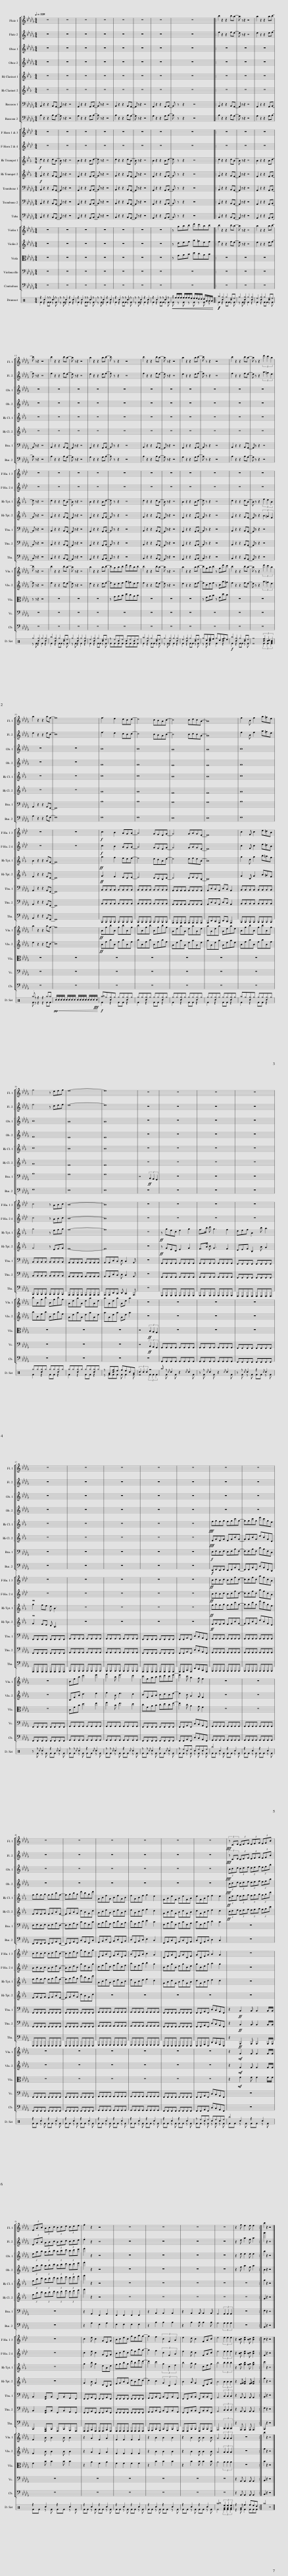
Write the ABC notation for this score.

X:1
%%score [ [ 1 2 ] [ 3 4 ] [ 5 6 ] [ 7 8 ] ] [ [ 9 10 ] [ 11 12 ] [ 13 14 ] 15 ] [ [ 16 17 ] 18 19 20 ] ( 21 22 )
L:1/8
Q:1/4=225
M:4/4
I:linebreak $
K:Db
V:1 treble
V:2 treble
V:3 treble
V:4 treble
V:5 treble transpose=-2
V:6 treble transpose=-2
V:7 bass
V:8 bass
V:9 treble transpose=-7
V:10 treble transpose=-7
V:11 treble transpose=-2
V:12 treble transpose=-2
V:13 bass
V:14 bass
V:15 bass
V:16 treble
V:17 treble
V:18 alto
V:19 bass
V:20 bass transpose=-12
V:21 perc
K:none
V:22 perc
K:none
V:1
 z8 | z8 | z8 | z8 | z8 | %5
 z8 | z8 | z8 |: b2 z2 z2 ba- | a z z2 z4 | %10
 a2 z2 z2 ab- |$ b z z2 z4 | b2 z2 z2 ba- | a z z2 z4 | a2 z2 z2 ab- | %15
 b z z2 z4 | b2 z2 z2 ba- | a z z2 z4 | a2 z2 z2 ab- | b z z2 z4 | %20
 b2 z2 z2 ba- | a z z2 (3d'2 c'2 a2 |$ a2 z2 z2 af- | f8 | f3 e2 dcd- | %25
 d4 cBAc- | c4 cdcA- | A8 | f2 B f2 a=ge |$ f4 z def | %30
 e8- | e8 | z8 | z8 | z8 | %35
 z8 |$ z8 | z8 | z8 | z8 | %40
 z8 | z8 | z8 |$ z8 | z8 | %45
 z8 | z8 | z8 | z8 |!fff! (3z CD (3CDE (3DEF (3EFB |$ %50
 (3EAB (3ABc (3Bcd (3cde | .f2 z2 z4 | z8 | z8 | z8 | %55
 z8 | z2 f e2 e e2 :| b2 z2 z4 |] %58
V:2
 z8 | z8 | z8 | z8 | z8 | %5
 z8 | z8 | z8 |: f2 z2 z2 fe- | e z z2 z4 | %10
 e2 z2 z2 ef- |$ f z z2 z4 | f2 z2 z2 fe- | e z z2 z4 | e2 z2 z2 ef- | %15
 f z z2 z4 | f2 z2 z2 fe- | e z z2 z4 | e2 z2 z2 ef- | f z z2 z4 | %20
 f2 z2 z2 fe- | e z z2 (3a2 =g2 e2 |$ e2 z2 z2 ec- | c8 | f3 e2 dcd- | %25
 d4 cBAc- | c4 cdcA- | A8 | f2 B f2 a=ge |$ f4 z def | %30
 e8- | e8 | z8 | z8 | z8 | %35
 z8 |$ z8 | z8 | z8 | z8 | %40
 z8 | z8 | z8 |$ z8 | z8 | %45
 z8 | z8 | z8 | z8 |!fff! (3z CD (3CDE (3DEF (3EFB |$ %50
 (3EAB (3ABc (3Bcd (3cde | .f2 z2 z4 | z8 | z8 | z8 | %55
 z8 | z2 e a2 f a2 :| b'2 z2 z4 |] %58
V:3
 z8 | z8 | z8 | z8 | z8 | %5
 z8 | z8 | z8 |: z8 | z8 | %10
 z8 |$ z8 | z8 | z8 | z8 | %15
 z8 | z8 | z8 | z8 | z8 | %20
 z8 | z8 |$ z8 | z8 | B8 | %25
 B8 | A8 | A8 | B8 |$ B8 | %30
 A8 | A8 | z8 | z8 | z8 | %35
 z8 |$ z8 | z8 | z8 | z8 | %40
 z8 | z8 | z8 |$ z8 | z8 | %45
 z8 | z8 | z8 | z8 |!fff! (3Bcd (3cde (3def (3efb |$ %50
 (3eab (3abc' (3bc'd' (3c'd'e' | .f'2 z2 z4 | z8 | z8 | z8 | %55
 z8 | z2 e e2 e e2 :| b2 z2 z4 |] %58
V:4
 z8 | z8 | z8 | z8 | z8 | %5
 z8 | z8 | z8 |: z8 | z8 | %10
 z8 |$ z8 | z8 | z8 | z8 | %15
 z8 | z8 | z8 | z8 | z8 | %20
 z8 | z8 |$ z8 | z8 | F8 | %25
 F8 | E8 | E8 | F8 |$ F8 | %30
 E8 | E8 | z8 | z8 | z8 | %35
 z8 |$ z8 | z8 | z8 | z8 | %40
 z8 | z8 | z8 |$ z8 | z8 | %45
 z8 | z8 | z8 | z8 |!fff! (3Bcd (3cde (3def (3efb |$ %50
 (3eab (3abc' (3bc'd' (3c'd'e' | .f'2 z2 z4 | z8 | z8 | z8 | %55
 z8 | z2 f a2 f a2 :| B2 z2 z4 |] %58
V:5
[K:Eb] z8 | z8 | z8 | z8 | z8 | %5
 z8 | z8 | z8 |: z8 | z8 | %10
 z8 |$ z8 | z8 | z8 | z8 | %15
 z8 | z8 | z8 | z8 | z8 | %20
 z8 | z8 |$ z8 | z8 | c8 | %25
 c8 | B8 | B8 | c8 |$ c8 | %30
 B8 | B8 | z8 | z8 | z8 | %35
 z8 |$ z8 | z8 | z8 | z8 | %40
 z8 |!fff! fgfg fgc'g- | ggc'g e'c'ge |$ fgfg fgbf- | fgbg d'bgd' | %45
 AceA ceAc | eAce f2 d2 | GBdG BdGB | dGBd e2 d2 |!ff! (3cde (3def (3efg (3fgc' |$ %50
 (3fbc' (3bc'd' (3c'd'e' (3d'e'f' | .g'2 z2 z4 | z8 | z8 | z8 | %55
 z8 | z8 :| g2 z2 z4 |] %58
V:6
[K:Eb] z8 | z8 | z8 | z8 | z8 | %5
 z8 | z8 | z8 |: z8 | z8 | %10
 z8 |$ z8 | z8 | z8 | z8 | %15
 z8 | z8 | z8 | z8 | z8 | %20
 z8 | z8 |$ z8 | z8 | G8 | %25
 G8 | F8 | F8 | G8 |$ G8 | %30
 F8 | F8 | z8 | z8 | z8 | %35
 z8 |$ z8 | z8 | z8 | z8 | %40
 z8 |!fff! FGFG FGcG- | GGcG ecGE |$ FGFG FGBF- | FGBG dBGd | %45
 AceA ceAc | eAce f2 d2 | GBdG BdGB | dGBd e2 d2 |!ff! (3cde (3def (3efg (3fgc' |$ %50
 (3fbc' (3bc'd' (3c'd'e' (3d'e'f' | .g'2 z2 z4 | z8 | z8 | z8 | %55
 z8 | z8 :| G2 z2 z4 |] %58
V:7
 B,,2 z2 z2 B,,A,,- | A,, z z2 z4 | A,,2 z2 z2 A,,B,,- | B,, z z2 z4 | B,,2 z2 z2 B,,A,,- | %5
 A,, z z2 z4 | A,,2 z2 z2 A,,B,,- | B,, z z2 z4 |: B,,2 z2 z2 B,,A,,- | A,, z z2 z4 | %10
 A,,2 z2 z2 A,,B,,- |$ B,, z z2 z4 | B,,2 z2 z2 B,,A,,- | A,, z z2 z4 | A,,2 z2 z2 A,,B,,- | %15
 B,, z z2 z4 | B,,2 z2 z2 B,,A,,- | A,, z z2 z4 | A,,2 z2 z2 A,,B,,- | B,, z z2 z4 | %20
 B,,2 z2 z2 B,,A,,- | A,, z z2 z4 |$ A,,2 z2 z2 A,,F,,- | F,,8 | B,8 | %25
 B,8 | A,8 | A,8 | B,8 |$ B,8 | %30
 A,8 | A,8 | z4!ff! (3B,,2 A,,2 G,,2 | z8 | z8 | %35
 z8 |$ z8 | z8 | z8 | z8 | %40
 z8 |!f! E,F,E,F, E,F,B,F,- | F,F,B,F, DB,F,D, |$ E,F,E,F, E,F,A,E,- | E,F,A,F, CA,F,C | %45
 G,B,DG, B,DG,B, | DG,B,D E2 C2 | F,A,CF, A,CF,A, | CF,A,C D2 C2 | z8 |$ %50
 z8 | z2 A,,2 F,,2 A,,2 | F,,2 F,,2 F,,2 F,,2 | z2 B,,2 B,,2 B,,2 | z2 B,,2 B,, B,,2 B,, | %55
 A,,4 (3A,,2 A,,2 A,,2 | z8 :| F,2 z2 z4 |] %58
V:8
 B,2 z2 z2 B,A,- | A, z z2 z4 | A,2 z2 z2 A,B,- | B, z z2 z4 | B,2 z2 z2 B,A,- | %5
 A, z z2 z4 | A,2 z2 z2 A,B,- | B, z z2 z4 |: B,2 z2 z2 B,A,- | A, z z2 z4 | %10
 A,2 z2 z2 A,B,- |$ B, z z2 z4 | B,2 z2 z2 B,A,- | A, z z2 z4 | A,2 z2 z2 A,B,- | %15
 B, z z2 z4 | B,2 z2 z2 B,A,- | A, z z2 z4 | A,2 z2 z2 A,B,- | B, z z2 z4 | %20
 B,2 z2 z2 B,A,- | A, z z2 z4 |$ A,2 z2 z2 A,F,- | F,8 | F,8 | %25
 F,8 | E,8 | E,8 | F,8 |$ F,8 | %30
 E,8 | E,8 | z8 | z8 | z8 | %35
 z8 |$ z8 | z8 | z8 | z8 | %40
 z8 |!f! E,,F,,E,,F,, E,,F,,B,,F,,- | F,,F,,B,,F,, D,B,,F,,D,, |$ E,,F,,E,,F,, E,,F,,A,,E,,- | E,,F,,A,,F,, C,A,,F,,C, | %45
 G,,B,,D,G,, B,,D,G,,B,, | D,G,,B,,D, E,2 C,2 | F,,A,,C,F,, A,,C,F,,A,, | C,F,,A,,C, D,2 C,2 | z8 |$ %50
 z8 | z2 A,2 F,2 A,2 | F,2 F,2 F,2 F,2 | z2 B,2 B,2 B,2 | z2 B,2 B, B,2 B, | %55
 A,4 (3A,2 A,2 A,2 | z8 :| B,,2 z2 z4 |] %58
V:9
[K:Ab] z8 | z8 | z8 | z8 | z8 | %5
 z8 | z8 | z8 |: z8 | z8 | %10
 z8 |$ z8 | z8 | z8 | z8 | %15
 z8 | z8 | z8 | z8 | z8 | %20
 z8 | z8 |$ z8 | z8 |!f! c3 B2 AGA- | %25
 A4 GFEG- | G4 GAGE- | E8 | c2 F c2 e=dB |$ c4 z ABc | %30
 B8- | B8 | z8 | z8 | z8 | %35
 z8 |$ z8 | z8 | z8 | z8 | %40
 z8 |!ff! BcBc Bcfc- | ccfc afcA |$ BcBc BceB- | Bcec gecg | %45
 DFAD FADF | ADFA B2 G2 | CEGC EGCE | GCEG A2 G2 | z8 |$ %50
 z8 | c2 e c2 GEG | Bcec geag- | g2 f2 (3c2 F2 A2 | e2 d c2 FAc | %55
 e4 (3e2 e2 e2 | z2 [Bc] [Be]2 [Bc] [Be]2 :| c2 z2 z4 |] %58
V:10
[K:Ab] z8 | z8 | z8 | z8 | z8 | %5
 z8 | z8 | z8 |: z8 | z8 | %10
 z8 |$ z8 | z8 | z8 | z8 | %15
 z8 | z8 | z8 | z8 | z8 | %20
 z8 | z8 |$ z8 | z8 |!f! c3 B2 AGA- | %25
 A4 GFEG- | G4 GAGE- | E8 | c2 F c2 e=dB |$ c4 z ABc | %30
 B8- | B8 | z8 | z8 | z8 | %35
 z8 |$ z8 | z8 | z8 | z8 | %40
 z8 |!ff! BcBc Bcfc- | ccfc afcA |$ BcBc BceB- | Bcec gecg | %45
 dfad fadf | adfa b2 g2 | cegc egce | gceg a2 g2 | z8 |$ %50
 z8 | c2 e c2 GEG | Bcec geag- | g2 f2 (3c2 F2 A2 | e2 d c2 FAc | %55
 e4 (3e2 e2 e2 | z2 [Bc] [Be]2 [Bc] [Be]2 :| F2 z2 z4 |] %58
V:11
[K:Eb]!f! c2 z2 z2 cB- | B z z2 z4 | B2 z2 z2 Bc- | c z z2 z4 | c2 z2 z2 cB- | %5
 B z z2 z4 | B2 z2 z2 Bc- | c z z2 z4 |: c2 z2 z2 cB- | B z z2 z4 | %10
 B2 z2 z2 Bc- |$ c z z2 z4 | c2 z2 z2 cB- | B z z2 z4 | B2 z2 z2 Bc- | %15
 c z z2 z4 | c2 z2 z2 cB- | B z z2 z4 | B2 z2 z2 Bc- | c z z2 z4 | %20
 c2 z2 z2 cB- | B z z2 (3e2 d2 B2 |$ B2 z2 z2 BG- | G8 |!ff! g3 f2 ede- | %25
 e4 dcBd- | d4 dedB- | B8 | g2 c g2 b=af |$ g4 z efg | %30
 f8- | f8 | z8 |!ff! z gec e2 g2 | f>b c' g3 f2 | %35
 def B2 b a2 |$ Pg2 fe d B3 | z8 | z8 | z8 | %40
 z8 |!ff! fgfg fgc'g- | ggc'g e'c'ge |$ fgfg fgbf- | fgbg d'bgd' | %45
 AceA ceAc | eAce f2 d2 | GBdG BdGB | dGBd e2 d2 | z8 |$ %50
 z8 | g2 b g2 dBd | fgbg d'be'd'- | d'2 c'2 (3g2 c2 e2 | b2 a g2 ceg | %55
 b4 (3b2 b2 b2 | z2 [fg] [fb]2 [fg] [fb]2 :| c'2 z2 z4 |] %58
V:12
[K:Eb]!f! G2 z2 z2 GF- | F z z2 z4 | F2 z2 z2 FG- | G z z2 z4 | G2 z2 z2 GF- | %5
 F z z2 z4 | F2 z2 z2 FG- | G z z2 z4 |: G2 z2 z2 GF- | F z z2 z4 | %10
 F2 z2 z2 FG- |$ G z z2 z4 | G2 z2 z2 GF- | F z z2 z4 | F2 z2 z2 FG- | %15
 G z z2 z4 | G2 z2 z2 GF- | F z z2 z4 | F2 z2 z2 FG- | G z z2 z4 | %20
 G2 z2 z2 GF- | F z z2 (3B2 =A2 F2 |$ F2 z2 z2 FD- | D8 |!ff! G3 F2 EDE- | %25
 E4 DCB,D- | D4 DEDB,- | B,8 | G2 C G2 B=AF |$ G4 z EFG | %30
 F8- | F8 | z8 |!ff! z GEC E2 G2 | F>B c G3 F2 | %35
 DEF B,2 B A2 |$ PG2 FE D B,3 | z8 | z8 | z8 | %40
 z8 |!ff! FGFG FGcG- | GGcG ecGE |$ FGFG FGBF- | FGBG dBGd | %45
 z8 | z8 | z8 | z8 | z8 |$ %50
 z8 | G2 B G2 DB,D | FGBG dBed- | d2 c2 (3G2 C2 E2 | B2 A G2 CEG | %55
 B4 (3B2 B2 B2 | z2 [FG] [FB]2 [FG] [FB]2 :| g2 z2 z4 |] %58
V:13
 B,,2 z2 z2 B,,A,,- | A,, z z2 z4 | A,,2 z2 z2 A,,B,,- | B,, z z2 z4 | B,,2 z2 z2 B,,A,,- | %5
 A,, z z2 z4 | A,,2 z2 z2 A,,B,,- | B,, z z2 z4 |: B,,2 z2 z2 B,,A,,- | A,, z z2 z4 | %10
 A,,2 z2 z2 A,,B,,- |$ B,, z z2 z4 | B,,2 z2 z2 B,,A,,- | A,, z z2 z4 | A,,2 z2 z2 A,,B,,- | %15
 B,, z z2 z4 | B,,2 z2 z2 B,,A,,- | A,, z z2 z4 | A,,2 z2 z2 A,,B,,- | B,, z z2 z4 | %20
 B,,2 z2 z2 B,,A,,- | A,, z z2 z4 |$ A,,2 z2 z2 A,,F,,- | F,,8 | B,,B,,B,,B,, B,,B,,B,,B,, | %25
 B,,B,,B,,B,, B,,B,,B,,B,, | A,,A,,A,,A,, A,,A,,A,,A,, | A,,D,C,A,, D,C, A,,2 | B,,B,,B,,B,, B,,B,,B,,B,, |$ B,,B,,B,,B,, B,,B,,B,,B,, | %30
 A,,A,,A,,A,, A,,A,,A,,A,, | A,,A,,D,C, D, C,2 A,, | z8 | G,,G,,G,,G,, G,,G,,G,,G,, | G,,G,,G,,G,, G,,G,,G,,G,, | %35
 F,,F,,F,,F,, F,,F,,F,,F,, |$ F,,F,,F,,F,, F,,F,,F,,F,, | G,,G,,G,,G,, G,,G,,G,,G,, | G,,G,,G,,G,, G,,G,,G,,G,, | F,,F,,F,,F,, F,,F,,F,,F,, | %40
 F,,F,,A,,F,, D,C,A,,F,, | G,,G,,G,,G,, G,,G,,G,,G,, | G,,G,,G,,G,, G,,G,,G,,G,, |$ F,,F,,F,,F,, F,,F,,F,,F,, | F,,F,,F,,F,, F,,F,,F,,F,, | %45
 G,,G,,G,,G,, G,,G,,G,,G,, | G,,G,,G,,G,, G,,G,,G,,G,, | F,,F,,F,,F,, F,,F,,F,,F,, | F,,F,,A,,F,, D,C,A,,F,, | z2!ff! B,,2 B,, B,,2 B,,/B,,/ |$ %50
 B,,2 [F,,B,,]B,, F,,B,,G,,F,, | F,,F,,A,,F,, F,,F,,A,,F,, | F,,F,,F,,F,, F,,F,,F,,F,, | G,,G,,B,,G,, B,,G,,B,,G,, | F,,F,,B,,B,, F,,B,,B,,F,, | %55
 A,,4 (3C,2 C,2 C,2 | z2 A,, A,,2 A,, A,,2 :| B,,2 z2 z4 |] %58
V:14
 B,,2 z2 z2 B,,A,,- | A,, z z2 z4 | A,,2 z2 z2 A,,B,,- | B,, z z2 z4 | B,,2 z2 z2 B,,A,,- | %5
 A,, z z2 z4 | A,,2 z2 z2 A,,B,,- | B,, z z2 z4 |: B,,2 z2 z2 B,,A,,- | A,, z z2 z4 | %10
 A,,2 z2 z2 A,,B,,- |$ B,, z z2 z4 | B,,2 z2 z2 B,,A,,- | A,, z z2 z4 | A,,2 z2 z2 A,,B,,- | %15
 B,, z z2 z4 | B,,2 z2 z2 B,,A,,- | A,, z z2 z4 | A,,2 z2 z2 A,,B,,- | B,, z z2 z4 | %20
 B,,2 z2 z2 B,,A,,- | A,, z z2 z4 |$ A,,2 z2 z2 A,,F,,- | F,,8 | B,,B,,B,,B,, B,,B,,B,,B,, | %25
 B,,B,,B,,B,, B,,B,,B,,B,, | A,,A,,A,,A,, A,,A,,A,,A,, | A,,D,C,A,, D,C, A,,2 | B,,B,,B,,B,, B,,B,,B,,B,, |$ B,,B,,B,,B,, B,,B,,B,,B,, | %30
 A,,A,,A,,A,, A,,A,,A,,A,, | A,,A,,D,C, D, C,2 A,, | z8 | G,,G,,G,,G,, G,,G,,G,,G,, | G,,G,,G,,G,, G,,G,,G,,G,, | %35
 F,,F,,F,,F,, F,,F,,F,,F,, |$ F,,F,,F,,F,, F,,F,,F,,F,, | G,,G,,G,,G,, G,,G,,G,,G,, | G,,G,,G,,G,, G,,G,,G,,G,, | F,,F,,F,,F,, F,,F,,F,,F,, | %40
 F,,F,,A,,F,, D,C,A,,F,, | G,,G,,G,,G,, G,,G,,G,,G,, | G,,G,,G,,G,, G,,G,,G,,G,, |$ F,,F,,F,,F,, F,,F,,F,,F,, | F,,F,,F,,F,, F,,F,,F,,F,, | %45
 G,,G,,G,,G,, G,,G,,G,,G,, | G,,G,,G,,G,, G,,G,,G,,G,, | F,,F,,F,,F,, F,,F,,F,,F,, | F,,F,,A,,F,, D,C,A,,F,, | z2!ff! B,,2 B,, B,,2 B,,/B,,/ |$ %50
 B,,2 [F,,B,,]B,, F,,B,,G,,F,, | F,,F,,A,,F,, F,,F,,A,,F,, | F,,F,,F,,F,, F,,F,,F,,F,, | G,,G,,B,,G,, B,,G,,B,,G,, | F,,F,,B,,B,, F,,B,,B,,F,, | %55
 A,,4 (3C,2 C,2 C,2 | z2 A,, A,,2 A,, A,,2 :| F,2 z2 z4 |] %58
V:15
 B,,2 z2 z2 B,,A,,- | A,, z z2 z4 | A,,2 z2 z2 A,,B,,- | B,, z z2 z4 | B,,2 z2 z2 B,,A,,- | %5
 A,, z z2 z4 | A,,2 z2 z2 A,,B,,- | B,, z z2 z4 |: B,,2 z2 z2 B,,A,,- | A,, z z2 z4 | %10
 A,,2 z2 z2 A,,B,,- |$ B,, z z2 z4 | B,,2 z2 z2 B,,A,,- | A,, z z2 z4 | A,,2 z2 z2 A,,B,,- | %15
 B,, z z2 z4 | B,,2 z2 z2 B,,A,,- | A,, z z2 z4 | A,,2 z2 z2 A,,B,,- | B,, z z2 z4 | %20
 B,,2 z2 z2 B,,A,,- | A,, z z2 z4 |$ A,,2 z2 z2 A,,F,,- | F,,8 | B,,,B,,,B,,,B,,, B,,,B,,,B,,,B,,, | %25
 B,,,B,,,B,,,B,,, B,,,B,,,B,,,B,,, | A,,,A,,,A,,,A,,, A,,,A,,,A,,,A,,, | A,,,D,,C,,A,,, D,,C,, A,,,2 | B,,,B,,,B,,,B,,, B,,,B,,,B,,,B,,, |$ B,,,B,,,B,,,B,,, B,,,B,,,B,,,B,,, | %30
 A,,,A,,,A,,,A,,, A,,,A,,,A,,,A,,, | A,,,A,,,D,,C,, D,, C,,2 A,,, | z8 | G,,,G,,,G,,,G,,, G,,,G,,,G,,,G,,, | G,,,G,,,G,,,G,,, G,,,G,,,G,,,G,,, | %35
 F,,,F,,,F,,,F,,, F,,,F,,,F,,,F,,, |$ F,,,F,,,F,,,F,,, F,,,F,,,F,,,F,,, | G,,,G,,,G,,,G,,, G,,,G,,,G,,,G,,, | G,,,G,,,G,,,G,,, G,,,G,,,G,,,G,,, | F,,,F,,,F,,,F,,, F,,,F,,,F,,,F,,, | %40
 F,,,F,,,A,,,F,,, D,,C,,A,,,F,,, | G,,,G,,,G,,,G,,, G,,,G,,,G,,,G,,, | G,,,G,,,G,,,G,,, G,,,G,,,G,,,G,,, |$ F,,,F,,,F,,,F,,, F,,,F,,,F,,,F,,, | F,,,F,,,F,,,F,,, F,,,F,,,F,,,F,,, | %45
 G,,,G,,,G,,,G,,, G,,,G,,,G,,,G,,, | G,,,G,,,G,,,G,,, G,,,G,,,G,,,G,,, | F,,,F,,,F,,,F,,, F,,,F,,,F,,,F,,, | F,,,F,,,A,,,F,,, D,,C,,A,,,F,,, | z2!ff! B,,,2 B,,, B,,,2 B,,,/B,,,/ |$ %50
 B,,,2 [F,,,B,,,]B,,, F,,,B,,,G,,,F,,, | F,,,F,,,A,,,F,,, F,,,F,,,A,,,F,,, | F,,,F,,,F,,,F,,, F,,,F,,,F,,,F,,, | G,,,G,,,B,,,G,,, B,,,G,,,B,,,G,,, | F,,,F,,,B,,,B,,, F,,,B,,,B,,,F,,, | %55
 A,,,4 (3C,,2 C,,2 C,,2 | z2 A,,, A,,,2 A,,, A,,,2 :| B,,,2 z2 z4 |] %58
V:16
 z8 | z8 | z8 | z8 | z8 | %5
 z8 | z8 | z gab d'c'ab |: b2 z2 z2 ba- | a z z2 z4 | %10
 a2 z2 z2 ab- |$ b z z2 z4 | b2 z2 z2 ba- | a z z2 z4 | a2 z2 z2 ab- | %15
 bgab d'c'ab | b2 z2 z2 ba- | a z z2 z4 | a2 z2 z2 ab- | bfab z fd'c' | %20
 b2 z2 z2 ba- | a z z2 (3d'2 c'2 a2 |$ a2 z2 z2 af- | f8 |!ff! BfbB fbBf | %25
 bBfb Bfbf | AeaA eaAe | aAea Aeae | BfbB fbBf |$ bBfb Bfbf | %30
 AeaA eaAe | aAea Ae a2 | z8 | z8 | z8 | %35
 z8 |$ z8 | Bfb d'3 e'2 | f'2 b e'3 d'2 | c'fab c'd'c'e'- | %40
 e'2 c' a2 g f2 | z8 | z8 |$ z8 | z8 | %45
 z8 | z8 | z8 | z8 | z2!mf! F2 F F2 F/F/ |$ %50
 F2 B B2 B B2 | z2 A2 F2 A2 | F2 F2 F2 F2 | z2 B2 B2 B2 | z2 B2 B B2 B | %55
 A4 (3A2 A2 A2 | z8 :| b2 z2 z4 |] %58
V:17
 z8 | z8 | z8 | z8 | z8 | %5
 z8 | z8 | z def a=gef |: f2 z2 z2 fe- | e z z2 z4 | %10
 e2 z2 z2 ef- |$ f z z2 z4 | f2 z2 z2 fe- | e z z2 z4 | e2 z2 z2 ef- | %15
 fdef a=gef | f2 z2 z2 fe- | e z z2 z4 | e2 z2 z2 ef- | fcef z ca=g | %20
 f2 z2 z2 fe- | e z z2 (3a2 =g2 e2 |$ e2 z2 z2 ec- | c8 |!ff! BfbB fbBf | %25
 bBfb Bfbf | AeaA eaAe | aAea Aeae | BfbB fbBf |$ bBfb Bfbf | %30
 AeaA eaAe | aAea Ae a2 | z8 | z8 | z8 | %35
 z8 |$ z8 | B,FB d3 e2 | f2 B e3 d2 | cFAB cdce- | %40
 e2 c A2 G F2 | z8 | z8 |$ z8 | z8 | %45
 z8 | z8 | z8 | z8 | z2!mf! F2 F F2 F/F/ |$ %50
 F2 B B2 B B2 | z2 A2 F2 A2 | F2 F2 F2 F2 | z2 B2 B2 B2 | z2 B2 B B2 B | %55
 A4 (3A2 A2 A2 | z8 :| f2 z2 z4 |] %58
V:18
 z8 | z8 | z8 | z8 | z8 | %5
 z8 | z8 | z GAB dcAB |: z8 | z8 | %10
 z8 |$ z z z2 z4 | z8 | z8 | z8 | %15
 z GAB dcAB | z8 | z8 | z8 | z FAB z Fdc | %20
 z8 | z8 |$ z8 | z8 | z8 | %25
 z8 | z8 | z8 | z8 |$ z8 | %30
 z8 | z8 | z4!ff! (3B,2 A,2 G,2 | z8 | z8 | %35
 z8 |$ z8 | B,FB d3 e2 | f2 B e3 d2 | cFAB cdce- | %40
 e2 c A2 G F2 | z8 | z8 |$ z8 | z8 | %45
 z8 | z8 | z8 | z8 | z2!mf! F2 F F2 F/F/ |$ %50
 F2 B B2 B B2 | z2 A2 F2 A2 | F2 F2 F2 F2 | z2 B2 B2 B2 | z2 B2 B B2 B | %55
 A4 (3A2 A2 A2 | z8 :| B2 z2 z4 |] %58
V:19
 z8 | z8 | z8 | z8 | z8 | %5
 z8 | z8 | z8 |: z8 | z8 | %10
 z8 |$ z8 | z8 | z8 | z8 | %15
 z8 | z8 | z8 | z8 | z8 | %20
 z8 | z8 |$ z8 | z8 | z8 | %25
 z8 | z8 | z8 | z8 |$ z8 | %30
 z8 | z8 | z4!ff! (3B,,2 A,,2 G,,2 | G,,G,,G,,G,, G,,G,,G,,G,, | G,,G,,G,,G,, G,,G,,G,,G,, | %35
 F,,F,,F,,F,, F,,F,,F,,F,, |$ F,,F,,F,,F,, F,,F,,F,,F,, | G,,G,,G,,G,, G,,G,,G,,G,, | G,,G,,G,,G,, G,,G,,G,,G,, | F,,F,,F,,F,, F,,F,,F,,F,, | %40
 F,,F,,A,,F,, D,C,A,,F,, | G,,G,,G,,G,, G,,G,,G,,G,, | G,,G,,G,,G,, G,,G,,G,,G,, |$ F,,F,,F,,F,, F,,F,,F,,F,, | F,,F,,F,,F,, F,,F,,F,,F,, | %45
 G,,G,,G,,G,, G,,G,,G,,G,, | G,,G,,G,,G,, G,,G,,G,,G,, | F,,F,,F,,F,, F,,F,,F,,F,, | F,,F,,A,,F,, D,C,A,,F,, | z8 |$ %50
 z8 | z8 | z8 | z8 | z8 | %55
 z8 | z2 A,, A,,2 A,, A,,2 :| B,,2 z2 z4 |] %58
V:20
 z8 | z8 | z8 | z8 | z8 | %5
 z8 | z8 | z8 |: z8 | z8 | %10
 z8 |$ z8 | z8 | z8 | z8 | %15
 z8 | z8 | z8 | z8 | z8 | %20
 z8 | z8 |$ z8 | z8 | z8 | %25
 z8 | z8 | z8 | z8 |$ z8 | %30
 z8 | z8 | z8 | G,,G,,G,,G,, G,,G,,G,,G,, | G,,G,,G,,G,, G,,G,,G,,G,, | %35
 F,,F,,F,,F,, F,,F,,F,,F,, |$ F,,F,,F,,F,, F,,F,,F,,F,, | G,,G,,G,,G,, G,,G,,G,,G,, | G,,G,,G,,G,, G,,G,,G,,G,, | F,,F,,F,,F,, F,,F,,F,,F,, | %40
 F,,F,,A,,F,, D,C,A,,F,, | G,,G,,G,,G,, G,,G,,G,,G,, | G,,G,,G,,G,, G,,G,,G,,G,, |$ F,,F,,F,,F,, F,,F,,F,,F,, | F,,F,,F,,F,, F,,F,,F,,F,, | %45
 G,,G,,G,,G,, G,,G,,G,,G,, | G,,G,,G,,G,, G,,G,,G,,G,, | F,,F,,F,,F,, F,,F,,F,,F,, | F,,F,,A,,F,, D,C,A,,F,, | z8 |$ %50
 z8 | z8 | z8 | z8 | z8 | %55
 z8 | z2 A,, A,,2 A,, A,,2 :| B,,2 z2 z4 |] %58
V:21
[K:C] z2 c2 z z c z | z z c2 z2 c2 | z2 c2 z z c z | z z c2 z2 c2 | z2 c2 z z c z | %5
 z z c2 z2 c2 | z2 c2 z z c z |!<(!!<(! z/ f/f/f/ f/f/f/e/ e/e/d/d/ d/A/A/A/!<)!!<)! |:!f!!f! ^a2 [c^g]2 ^g2 [c^e]^e | ^g2 [c^g]2 ^g2 [c^g]2 | %10
 ^e2 [c^g]2 ^g2 [c^e]^e |$ ^g2 [c^g]2 ^g2 [c^g]2 | ^b2 [c^g]2 ^g2 [c^e]^e | ^g2 [c^g]2 ^g2 [c^g]2 | ^e2 [c^g]2 ^g2 [c^e]^e | %15
 z ^ec^e c^ec^e | ^a2 [c^g]2 ^g2 [c^e]^e | ^g2 [c^g]2 ^g2 [c^g]2 | ^e2 [c^g]2 ^g2 [c^e]^e | ^gd[ce^g]f ^gd[cf^g]e | %20
!f! ^b2 [c^g]2 ^g2 [c^e]^e | z4 (3[cf]2 [cd]2 [Ac]2 |$ .^a z z2 z2 ^a^a |!pp!!<(! c/c/c/c/ c/c/c/c/ c/c/c/c/ c/c/c/!fff!c/!<)! |!f! [^a^b]^g[c^g]^g ^g^g[c^g]^g | %25
 ^g^g[c^g]^g ^g^g[c^g]^g | ^g^g[c^g]^g ^g^g[c^g]^g | ^g^g[c^g]^g ^g^g[c^g]^g | ^a^g[c^g]^g ^g^g[c^g]^g |$ ^g^g[c^g]^g ^g^g[c^g]^g | %30
 ^g^g[c^g]^g ^g^g[c^g]^g | z A[cf]e fecA | (3c2 c2 c2 z4 | ^a z{/c} c2 z2{/c} c2 | z z{/c} c2 z2{/c} c2 | %35
 z z{/c} c2 z2{/c} c2 |$ z z{/c} c2 z2{/c} c2 | z z{/c} c2 z2{/c} c2 | z z{/c} c2 z2{/c} c2 | z z{/c} c2 z2{/c} c2 | %40
 z ^ec^e c^ec^e | ^b2 c2 z2 c2 | z2 c2 z2 c2 |$ z2 c2 z2 c2 | z2 c2 z2 c2 | %45
 z2 c2 z2 c2 | z2 c2 z2 c2 | z2 c2 z2 c2 | z ^ec^e c^ec^e | ^b2 c2 z2 c2 |$ %50
 z2 c2 z2 c2 | z2 c2 z2 c2 | z2 c2 z2 c2 | z2 c2 z2 c2 | z2 c2 z2 c2 | %55
 [^a^b]4 (3[Ae]2 [Ae]2 [Ae]2 | z2 A f2 fed :| ^a4 z4 |] %58
V:22
[K:C] F2 z2 FF z F | z F z2 F2 z2 | F2 z2 FF z F | z F z2 F2 z2 | F2 z2 FF z F | %5
 z F z2 F2 z2 | F2 z2 FF z F | F z F z F z F z |: F2 z2 FF z F | z F z2 F2 z2 | %10
 F2 z2 FF z F |$ z F z2 F2 z2 | F2 z2 FF z F | z F z2 F2 z2 | F2 z2 FF z F | %15
 FFFF FFFF | F2 z2 FF z F | z F z2 F2 z2 | F2 z2 FF z F | z F z2 F2 z2 | %20
 F2 z2 FF z F | z4 (3F2 F2 F2 |$ F z z2 z2 FF | x8 | F2 z2 FF z2 | %25
 F2 z2 FF z2 | F2 z2 FF z2 | F2 z2 FF z2 | F2 z2 FF z2 |$ F2 z2 FF z2 | %30
 F2 z2 FF z2 | z FFF F F2 F | z4 (3F2 F2 F2 | x F x F x3 F | x F x F x3 F | %35
 x F z F FF z F |$ x F z F FF z F | FF z F FF z F | FF z F FF z F | FF z F FF z F | %40
 FF z F z F z F | FF z F FF z F | FF z F FF z F |$ FF z F FF z F | FF z F FF z F | %45
 FF z F FF z F | FF z F FF z F | FF z F FF z F | FF z F z F z F | FF z F FF z F |$ %50
 FF z F FF z F | FF z F FF z F | FF z F FF z F | FF z F FF z F | FF z F FF z F | %55
 F4 (3F2 F2 F2 | z2 F F2 FFF :| x8 |] %58
